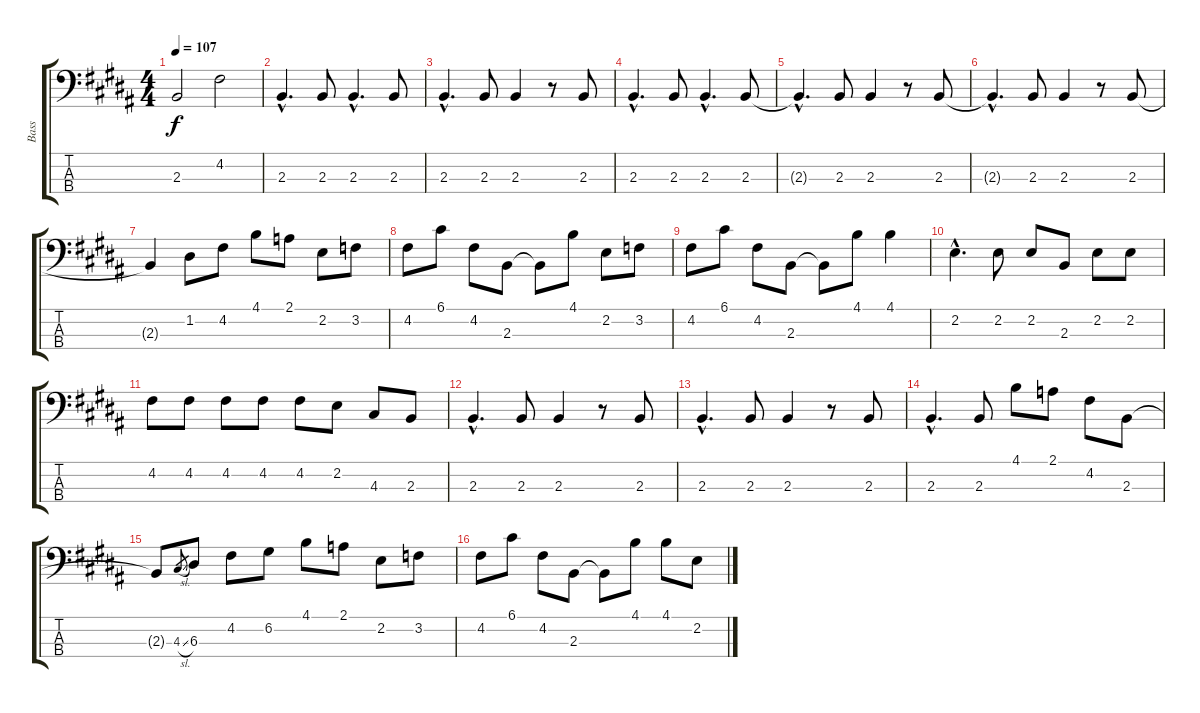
\track ("Bass" "Bass") {instrument electricbasspick}
\staff {score tabs}
\tuning (G2 D2 A1 E1) {hide}
\ts (4 4)
\tempo 107
\clef f4
\ks b
2.3.2{dy f} 4.2.2 |
2.3{hac}.4{d} 2.3.8 2.3{hac}.4{d} 2.3.8 |
2.3{hac}.4{d} 2.3.8 2.3.4 r.8 2.3.8 |
2.3{hac}.4{d} 2.3.8 2.3{hac}.4{d} 2.3.8 |
2.3{hac t}.4{d} 2.3.8 2.3.4 r.8 2.3.8 |
2.3{hac t}.4{d} 2.3.8 2.3.4 r.8 2.3.8 |
2.3{t}.4 1.2.8 4.2.8 4.1.8 2.1.8 2.2.8 3.2.8 |
4.2.8 6.1.8 4.2.8 2.3.8 2.3{t}.8 4.1.8 2.2.8 3.2.8 |
4.2.8 6.1.8 4.2.8 2.3.8 2.3{t}.8 4.1.8 4.1.4 |
2.2{hac}.4{d} 2.2.8 2.2.8 2.3.8 2.2.8 2.2.8 |
4.2.8 4.2.8 4.2.8 4.2.8 4.2.8 2.2.8 4.3.8 2.3.8 |
2.3{hac}.4{d} 2.3.8 2.3.4 r.8 2.3.8 |
2.3{hac}.4{d} 2.3.8 2.3.4 r.8 2.3.8 |
2.3{hac}.4{d} 2.3.8 4.1.8 2.1.8 4.2.8 2.3.8 |
2.3{t}.8 4.3{sl}.8{gr} 6.3.8 4.2.8 6.2.8 4.1.8 2.1.8 2.2.8 3.2.8 |
4.2.8 6.1.8 4.2.8 2.3.8 2.3{t}.8 4.1.8 4.1.8 2.2.8
